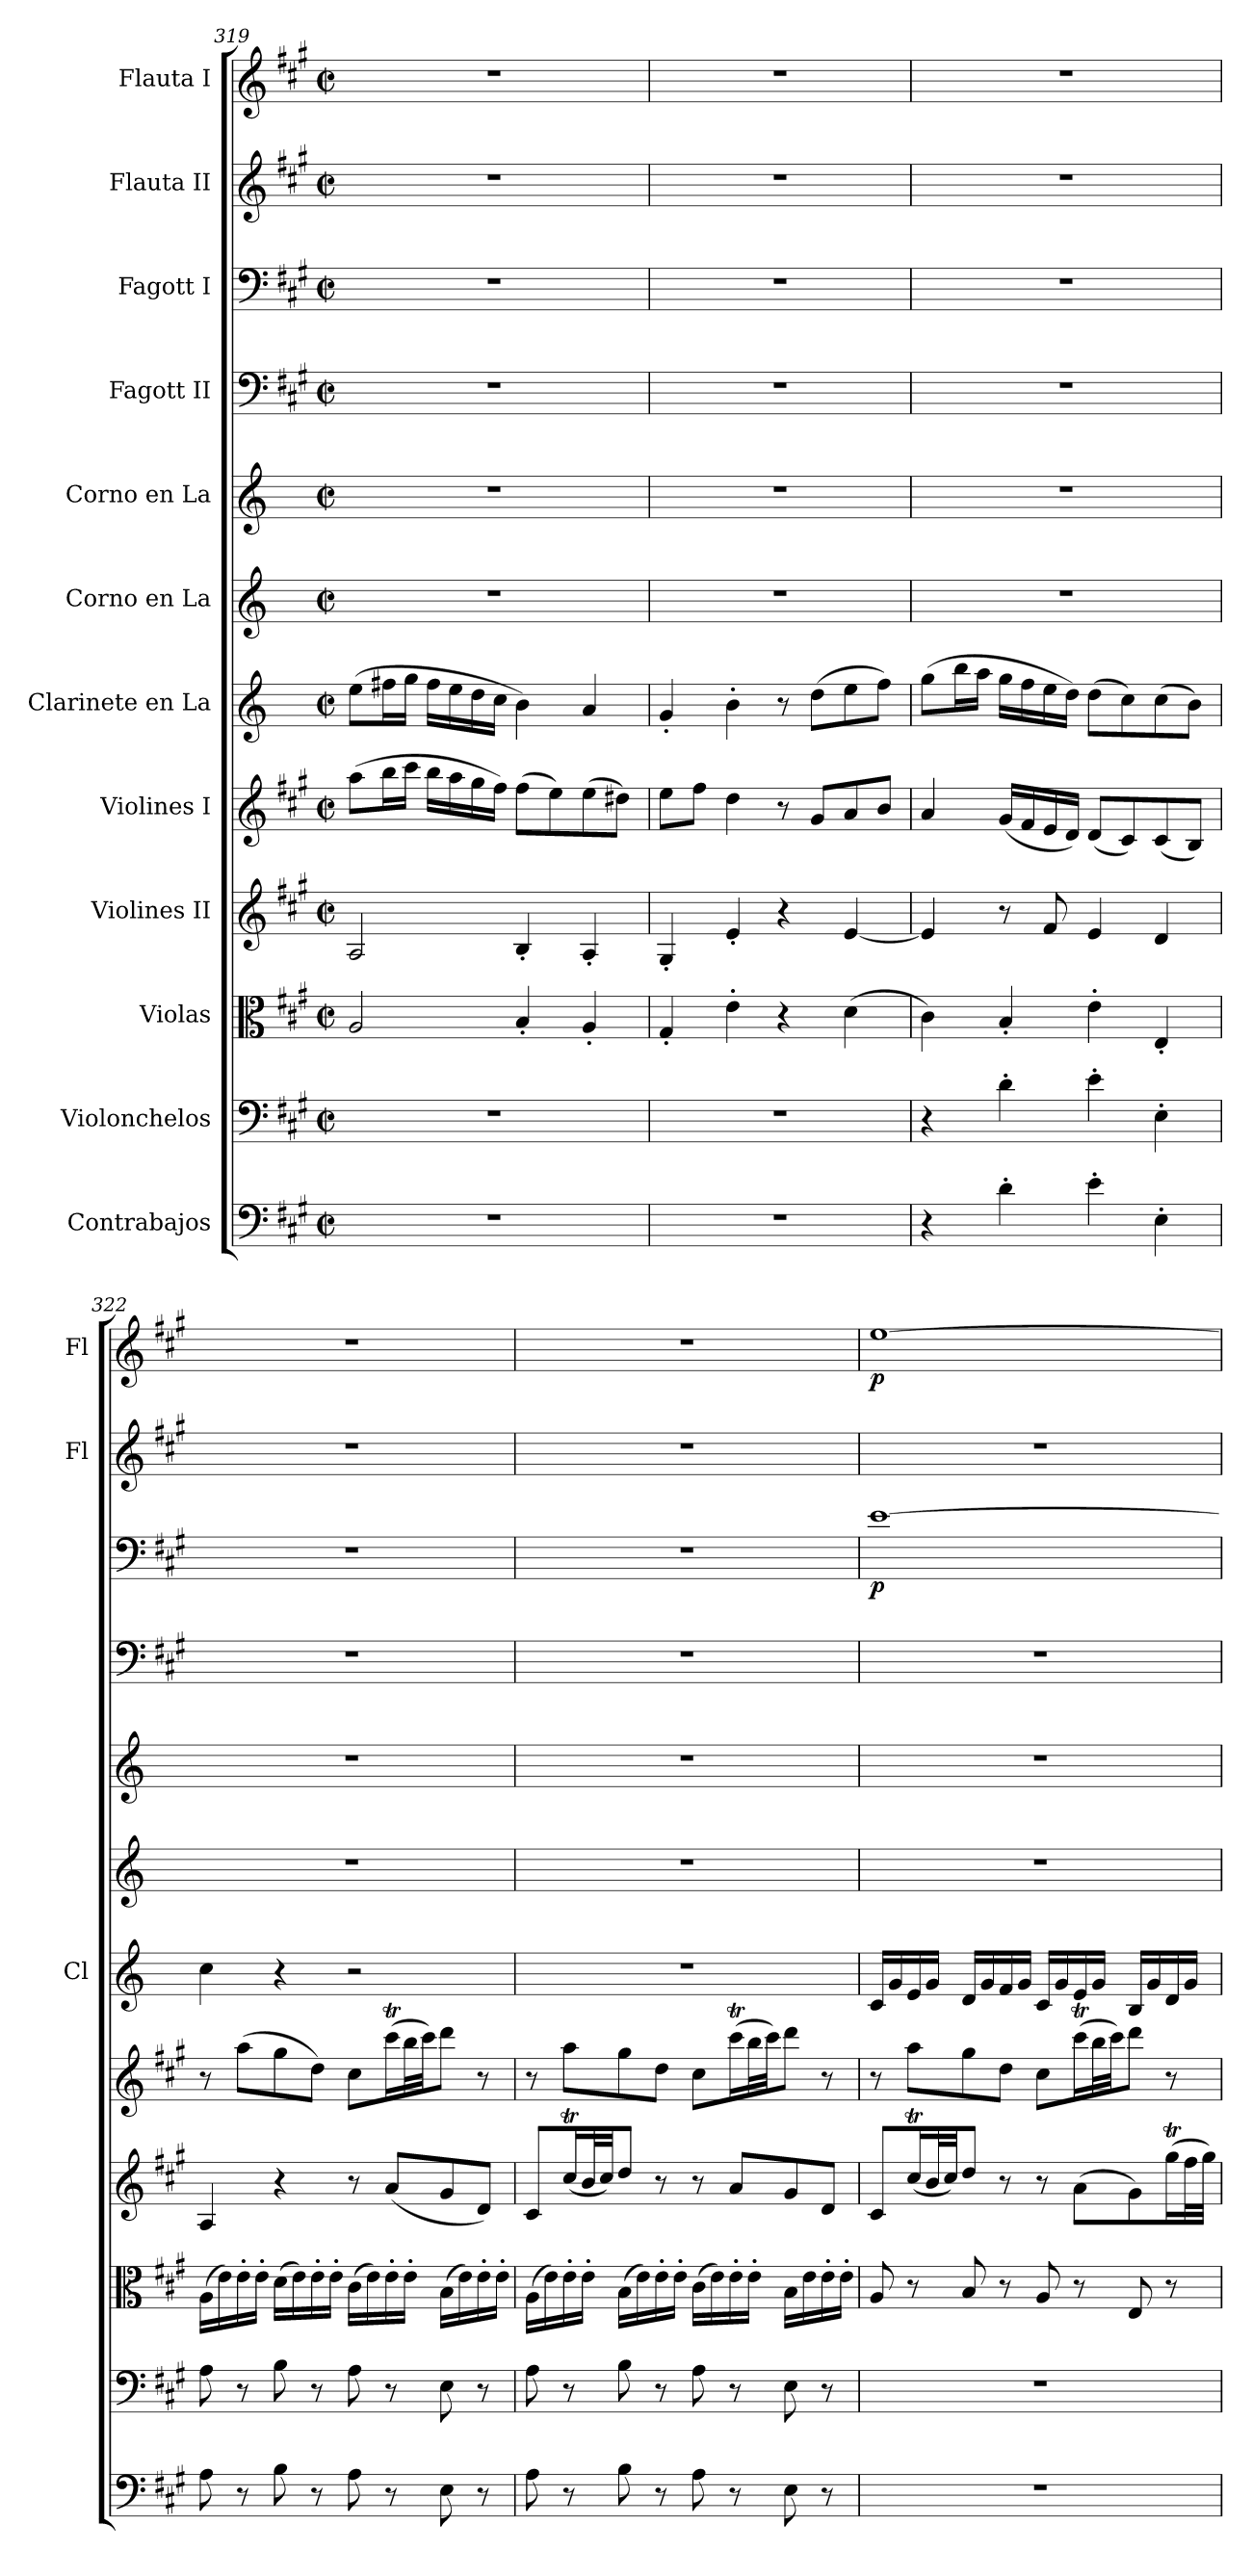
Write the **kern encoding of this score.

**kern	**kern	**kern	**kern	**kern	**kern	**kern	**kern	**kern	**kern	**dynam	**kern	**kern	**dynam
*part12	*part11	*part10	*part9	*part8	*part7	*part6	*part5	*part4	*part3	*part3	*part2	*part1	*part1
*staff12	*staff11	*staff10	*staff9	*staff8	*staff7	*staff6	*staff5	*staff4	*staff3	*staff3	*staff2	*staff1	*staff1
*I"Contrabajos	*I"Violonchelos	*I"Violas	*I"Violines II	*I"Violines I	*I"Clarinete en La	*I"Corno en La	*I"Corno en La	*I"Fagott II	*I"Fagott I	*	*I"Flauta II	*I"Flauta I	*
*	*	*	*	*	*I'Cl	*	*	*	*	*	*I'Fl	*I'Fl	*
!!LO:LB:g=z
*clefF4	*clefF4	*clefC3	*clefG2	*clefG2	*clefG2	*clefG2	*clefG2	*clefF4	*clefF4	*	*clefG2	*clefG2	*
*ITrd7c12	*	*	*	*	*ITrd2c3	*ITrd2c3	*ITrd2c3	*	*	*	*	*	*
*k[f#c#g#]	*k[f#c#g#]	*k[f#c#g#]	*k[f#c#g#]	*k[f#c#g#]	*k[f#c#g#]	*k[f#c#g#]	*k[f#c#g#]	*k[f#c#g#]	*k[f#c#g#]	*	*k[f#c#g#]	*k[f#c#g#]	*
*M2/2	*M2/2	*M2/2	*M2/2	*M2/2	*M2/2	*M2/2	*M2/2	*M2/2	*M2/2	*	*M2/2	*M2/2	*
*met(c|)	*met(c|)	*met(c|)	*met(c|)	*met(c|)	*met(c|)	*met(c|)	*met(c|)	*met(c|)	*met(c|)	*	*met(c|)	*met(c|)	*
=319	=319	=319	=319	=319	=319	=319	=319	=319	=319	=319	=319	=319	=319
1r	1r	2A/	2A/	(>8aa\L	(>8cc#\L	1r	1r	1r	1r	.	1r	1r	.
.	.	.	.	16bb\L	16dd#X\L	.	.	.	.	.	.	.	.
.	.	.	.	16ccc#\JJ	16ee\JJ	.	.	.	.	.	.	.	.
.	.	.	.	16bb\LL	16dd#\LL	.	.	.	.	.	.	.	.
.	.	.	.	16aa\	16cc#\	.	.	.	.	.	.	.	.
.	.	.	.	16gg#\	16b\	.	.	.	.	.	.	.	.
.	.	.	.	16ff#\JJ)	16a\JJ	.	.	.	.	.	.	.	.
.	.	4B'/	4B'/	(>8ff#\L	4g#\)	.	.	.	.	.	.	.	.
.	.	.	.	8ee\)	.	.	.	.	.	.	.	.	.
.	.	4A'/	4A'/	(>8ee\	4f#/	.	.	.	.	.	.	.	.
.	.	.	.	8dd#X\J)	.	.	.	.	.	.	.	.	.
=320	=320	=320	=320	=320	=320	=320	=320	=320	=320	=320	=320	=320	=320
1r	1r	4G#'/	4G#'/	8ee\L	4e'/	1r	1r	1r	1r	.	1r	1r	.
.	.	.	.	8ff#\J	.	.	.	.	.	.	.	.	.
.	.	4e'\	4e'/	4dd\	4g#'\	.	.	.	.	.	.	.	.
.	.	4r	4r	8r	8r	.	.	.	.	.	.	.	.
.	.	.	.	8g#/L	(>8b\L	.	.	.	.	.	.	.	.
.	.	(>4d\	[4e/	8a/	8cc#\	.	.	.	.	.	.	.	.
.	.	.	.	8b/J	8dd\J)	.	.	.	.	.	.	.	.
=321	=321	=321	=321	=321	=321	=321	=321	=321	=321	=321	=321	=321	=321
4r	4r	4c#\)	4e/]	4a/	(>8ee\L	1r	1r	1r	1r	.	1r	1r	.
.	.	.	.	.	16gg#\L	.	.	.	.	.	.	.	.
.	.	.	.	.	16ff#\JJ	.	.	.	.	.	.	.	.
4D'\	4d'\	4B'/	8r	(<16g#/LL	16ee\LL	.	.	.	.	.	.	.	.
.	.	.	.	16f#/	16dd\	.	.	.	.	.	.	.	.
.	.	.	8f#/	16e/	16cc#\	.	.	.	.	.	.	.	.
.	.	.	.	16d/JJ)	16b\JJ)	.	.	.	.	.	.	.	.
4E'\	4e'\	4e'\	4e/	(<8d/L	(>8b\L	.	.	.	.	.	.	.	.
.	.	.	.	8c#/)	8a\)	.	.	.	.	.	.	.	.
4EE'\	4E'\	4E'/	4d/	(<8c#/	(>8a\	.	.	.	.	.	.	.	.
.	.	.	.	8B/J)	8g#\J)	.	.	.	.	.	.	.	.
=322	=322	=322	=322	=322	=322	=322	=322	=322	=322	=322	=322	=322	=322
8AA\	8A\	(>16A\LL	4A/	8r	4a\	1r	1r	1r	1r	.	1r	1r	.
.	.	16e\)	.	.	.	.	.	.	.	.	.	.	.
8r	8r	16e'\	.	(>8aa\L	.	.	.	.	.	.	.	.	.
.	.	16e'\JJ	.	.	.	.	.	.	.	.	.	.	.
8BB\	8B\	(>16d\LL	4r	8gg#\	4r	.	.	.	.	.	.	.	.
.	.	16e\)	.	.	.	.	.	.	.	.	.	.	.
8r	8r	16e'\	.	8dd\J)	.	.	.	.	.	.	.	.	.
.	.	16e'\JJ	.	.	.	.	.	.	.	.	.	.	.
8AA\	8A\	(>16c#\LL	8r	8cc#\L	2r	.	.	.	.	.	.	.	.
.	.	16e\)	.	.	.	.	.	.	.	.	.	.	.
8r	8r	16e'\	(<8a/L	(>16ccc#t\L	.	.	.	.	.	.	.	.	.
.	.	16e'\JJ	.	32bb\L	.	.	.	.	.	.	.	.	.
.	.	.	.	32ccc#\JJ)	.	.	.	.	.	.	.	.	.
8EE\	8E\	(>16B\LL	8g#/	8ddd\J	.	.	.	.	.	.	.	.	.
.	.	16e\)	.	.	.	.	.	.	.	.	.	.	.
8r	8r	16e'\	8d/J)	8r	.	.	.	.	.	.	.	.	.
.	.	16e'\JJ	.	.	.	.	.	.	.	.	.	.	.
!!LO:PB:g=z
=323	=323	=323	=323	=323	=323	=323	=323	=323	=323	=323	=323	=323	=323
8AA\	8A\	(>16A\LL	8c#/L	8r	1r	1r	1r	1r	1r	.	1r	1r	.
.	.	16e\)	.	.	.	.	.	.	.	.	.	.	.
8r	8r	16e'\	(<16cc#t/L	8aa\L	.	.	.	.	.	.	.	.	.
.	.	16e'\JJ	32b/L	.	.	.	.	.	.	.	.	.	.
.	.	.	32cc#/JJ)	.	.	.	.	.	.	.	.	.	.
8BB\	8B\	(>16B\LL	8dd/J	8gg#\	.	.	.	.	.	.	.	.	.
.	.	16e\)	.	.	.	.	.	.	.	.	.	.	.
8r	8r	16e'\	8r	8dd\J	.	.	.	.	.	.	.	.	.
.	.	16e'\JJ	.	.	.	.	.	.	.	.	.	.	.
8AA\	8A\	(>16c#\LL	8r	8cc#\L	.	.	.	.	.	.	.	.	.
.	.	16e\)	.	.	.	.	.	.	.	.	.	.	.
8r	8r	16e'\	8a/L	(>16ccc#t\L	.	.	.	.	.	.	.	.	.
.	.	16e'\JJ	.	32bb\L	.	.	.	.	.	.	.	.	.
.	.	.	.	32ccc#\JJ)	.	.	.	.	.	.	.	.	.
8EE\	8E\	16B\LL	8g#/	8ddd\J	.	.	.	.	.	.	.	.	.
.	.	16e\	.	.	.	.	.	.	.	.	.	.	.
8r	8r	16e'\	8d/J	8r	.	.	.	.	.	.	.	.	.
.	.	16e'\JJ	.	.	.	.	.	.	.	.	.	.	.
=324	=324	=324	=324	=324	=324	=324	=324	=324	=324	=324	=324	=324	=324
!	!	!	!	!	!	!	!	!	!	!LO:DY:b	!	!	!LO:DY:b
1r	1r	8A/	8c#/L	8r	16A/LL	1r	1r	1r	[1e	p	1r	[1ee	p
.	.	.	.	.	16e/	.	.	.	.	.	.	.	.
.	.	8r	(<16cc#t/L	8aa\L	16c#/	.	.	.	.	.	.	.	.
.	.	.	32b/L	.	16e/JJ	.	.	.	.	.	.	.	.
.	.	.	32cc#/JJ)	.	.	.	.	.	.	.	.	.	.
.	.	8B/	8dd/J	8gg#\	16B/LL	.	.	.	.	.	.	.	.
.	.	.	.	.	16e/	.	.	.	.	.	.	.	.
.	.	8r	8r	8dd\J	16d/	.	.	.	.	.	.	.	.
.	.	.	.	.	16e/JJ	.	.	.	.	.	.	.	.
.	.	8A/	8r	8cc#\L	16A/LL	.	.	.	.	.	.	.	.
.	.	.	.	.	16e/	.	.	.	.	.	.	.	.
.	.	8r	(>8a\L	(>16ccc#t\L	16c#/	.	.	.	.	.	.	.	.
.	.	.	.	32bb\L	16e/JJ	.	.	.	.	.	.	.	.
.	.	.	.	32ccc#\JJ)	.	.	.	.	.	.	.	.	.
.	.	8E/	8g#\)	8ddd\J	16G#/LL	.	.	.	.	.	.	.	.
.	.	.	.	.	16e/	.	.	.	.	.	.	.	.
.	.	8r	(>16gg#t\L	8r	16B/	.	.	.	.	.	.	.	.
.	.	.	32ff#\L	.	16e/JJ	.	.	.	.	.	.	.	.
.	.	.	32gg#\JJJ)	.	.	.	.	.	.	.	.	.	.
=	=	=	=	=	=	=	=	=	=	=	=	=	=
*-	*-	*-	*-	*-	*-	*-	*-	*-	*-	*-	*-	*-	*-
